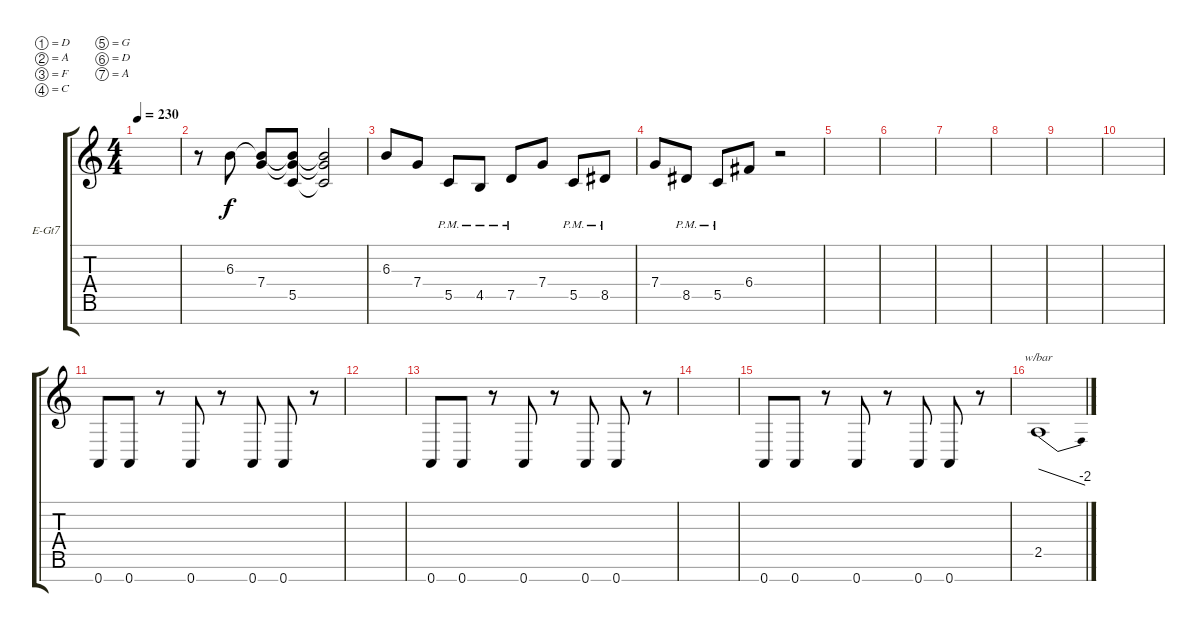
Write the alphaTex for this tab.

\defaultSystemsLayout 4
\bracketExtendMode groupsimilarinstruments
\firstSystemTrackNameOrientation horizontal
\otherSystemsTrackNameOrientation horizontal
\track ("Electric Guitar" "E-Gt7") {instrument distortionguitar}
\staff {score tabs}
\tuning (D4 A3 F3 C3 G2 D2 A1)
\ts (4 4)
\tempo 230
\clef g2
\scale
0.333333
\ks c
|
\scale
0.333333 r.8 6.3.8 (7.4 6.3{t}).8 (5.5 7.4{t} 6.3{t}).8 (5.5{t} 7.4{t} 6.3{t}).2 |
\scale
0.333333 6.3.8 7.4.8 5.5{pm}.8 4.5{pm}.8 7.5{pm}.8 7.4.8 5.5{pm}.8 8.5{pm}.8 |
\scale
0.333333 7.4.8 8.5{pm}.8 5.5{pm}.8 6.4.8 r.2 |
\scale
0.333333 |
\scale
0.333333 |
\scale
0.333333 |
\scale
0.333333 |
\scale
0.333333 |
\scale
0.333333 |
\scale
0.333333 0.7.8 0.7.8 r.8 0.7.8 r.8 0.7.8 0.7.8 r.8 |
\scale
0.333333 |
\scale
0.333333 0.7.8 0.7.8 r.8 0.7.8 r.8 0.7.8 0.7.8 r.8 |
\scale
0.333333 |
\scale
0.333333 0.7.8 0.7.8 r.8 0.7.8 r.8 0.7.8 0.7.8 r.8 |
\scale
0.333333 2.5.1{tbe (dive default 0 0 45 -8)}
